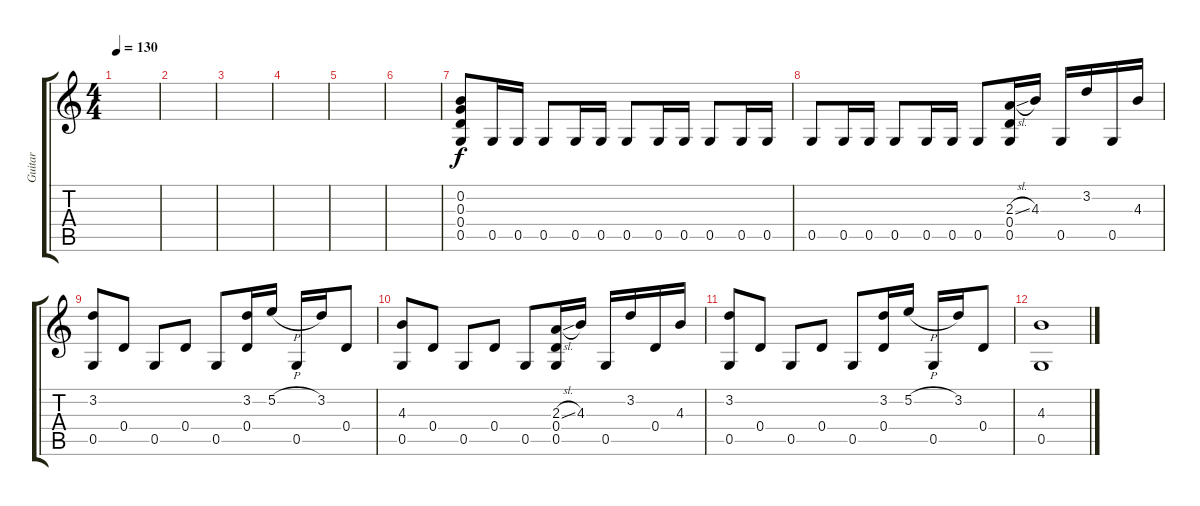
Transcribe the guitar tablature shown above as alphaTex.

\track ("Guitar" "Guitar") {instrument acousticguitarsteel}
\staff {score tabs}
\tuning (E4 B3 G3 D3 G2 D2) {hide}
\ts (4 4)
\tempo 130
\clef g2
\ks c
|
|
|
|
|
|
(0.2 0.3 0.4 0.5).8 0.5.16 0.5.16 0.5.8 0.5.16 0.5.16 0.5.8 0.5.16 0.5.16 0.5.8 0.5.16 0.5.16 |
0.5.8 0.5.16 0.5.16 0.5.8 0.5.16 0.5.16 0.5.8 (2.3{sl} 0.4 0.5).16 4.3.16 0.5.16 3.2.16 0.5.16 4.3.16 |
(3.2 0.5).8 0.4.8 0.5.8 0.4.8 0.5.8 (3.2 0.4).16 5.2{h}.16 0.5.16 3.2.16 0.4.8 |
(4.3 0.5).8 0.4.8 0.5.8 0.4.8 0.5.8 (2.3{sl} 0.4 0.5).16 4.3.16 0.5.16 3.2.16 0.4.16 4.3.16 |
(3.2 0.5).8 0.4.8 0.5.8 0.4.8 0.5.8 (3.2 0.4).16 5.2{h}.16 0.5.16 3.2.16 0.4.8 |
(4.3 0.5).1
